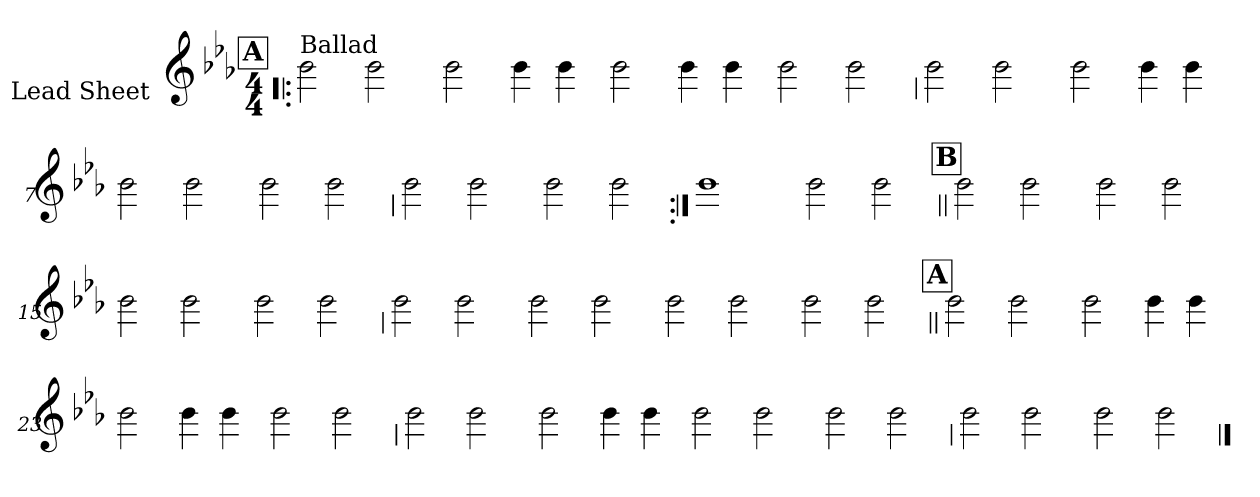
**kern
*part1
*staff1
*I"Lead Sheet
*stria0
*clefG2
*k[b-e-a-]
*E-:
*M4/4
!!LO:REH:place=s1:a:t=A
=1!|:
!LO:TX:a:t=Ballad
2b-
2b-
=2-
2b-
4b-
4b-
=3-
2b-
4b-
4b-
=4-
2b-
2b-
!!LO:LB:g=z
=5
2b-
2b-
=6-
2b-
4b-
4b-
=7-
2b-
2b-
=8-
2b-
2b-
!!LO:LB:g=z
=9
2b-
2b-
=10-
2b-
2b-
=11:|!
1b-
=12-
2b-
2b-
!!LO:LB:g=z
!!LO:REH:place=s1:a:t=B
=13||
2b-
2b-
=14-
2b-
2b-
=15-
2b-
2b-
=16-
2b-
2b-
!!LO:LB:g=z
=17
2b-
2b-
=18-
2b-
2b-
=19-
2b-
2b-
=20-
2b-
2b-
!!LO:LB:g=z
!!LO:REH:place=s1:a:t=A
=21||
2b-
2b-
=22-
2b-
4b-
4b-
=23-
2b-
4b-
4b-
=24-
2b-
2b-
!!LO:LB:g=z
=25
2b-
2b-
=26-
2b-
4b-
4b-
=27-
2b-
2b-
=28-
2b-
2b-
!!LO:LB:g=z
=29
2b-
2b-
=30-
2b-
2b-
==
*-
